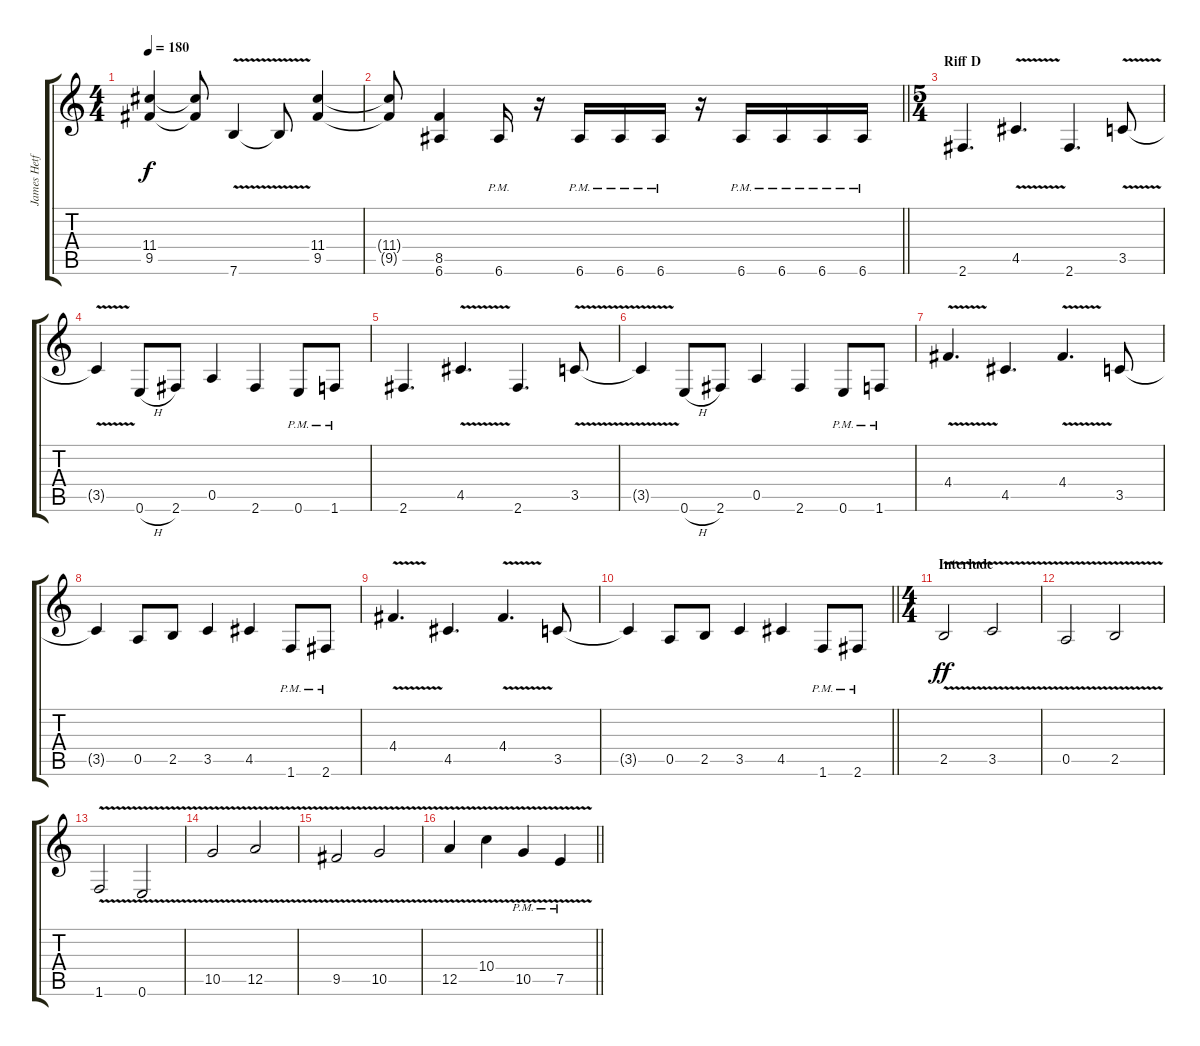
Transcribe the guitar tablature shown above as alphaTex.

\track ("James Hetfield (Rythm)" "James Hetf") {instrument distortionguitar}
\staff {score tabs}
\tuning (E4 B3 G3 D3 A2 E2) {hide}
\ts (4 4)
\tempo 180
\clef g2
\ks c
(11.4 9.5).4{dy f} (11.4{t} 9.5{t}).8 7.6{v}.4 7.6{t}.8 (11.4 9.5).4 |
\barLineRight lightlight
(11.4{t} 9.5{t}).8 (8.5 6.6).4 6.6{pm}.16 r.16 6.6{pm}.16 6.6{pm}.16 6.6{pm}.16 r.16 6.6{pm}.16 6.6{pm}.16 6.6{pm}.16 6.6{pm}.16 |
\ts (5 4)
\section ("" "Riff D")
2.6.4{d} 4.5{v}.4{d} 2.6.4{d} 3.5{v}.8 |
3.5{t}.4 0.6{h}.8 2.6.8 0.5.4 2.6.4 0.6{pm}.8 1.6{pm}.8 |
2.6.4{d} 4.5{v}.4{d} 2.6.4{d} 3.5{v}.8 |
3.5{t}.4 0.6{h}.8 2.6.8 0.5.4 2.6.4 0.6{pm}.8 1.6{pm}.8 |
4.4{v}.4{d} 4.5.4{d} 4.4{v}.4{d} 3.5.8 |
3.5{t}.4 0.5.8 2.5.8 3.5.4 4.5.4 1.6{pm}.8 2.6{pm}.8 |
4.4{v}.4{d} 4.5.4{d} 4.4{v}.4{d} 3.5.8 |
\barLineRight lightlight
3.5{t}.4 0.5.8 2.5.8 3.5.4 4.5.4 1.6{pm}.8 2.6{pm}.8 |
\ts (4 4)
\section ("" "Interlude")
2.5{v}.2{dy ff} 3.5{v}.2 |
0.5{v}.2 2.5{v}.2 |
1.6{v}.2 0.6{v}.2 |
10.5{v}.2 12.5{v}.2 |
9.5{v}.2 10.5{v}.2 |
\barLineRight lightlight
12.5{v}.4 10.4{v}.4 10.5{v pm}.4 7.5{v pm}.4
